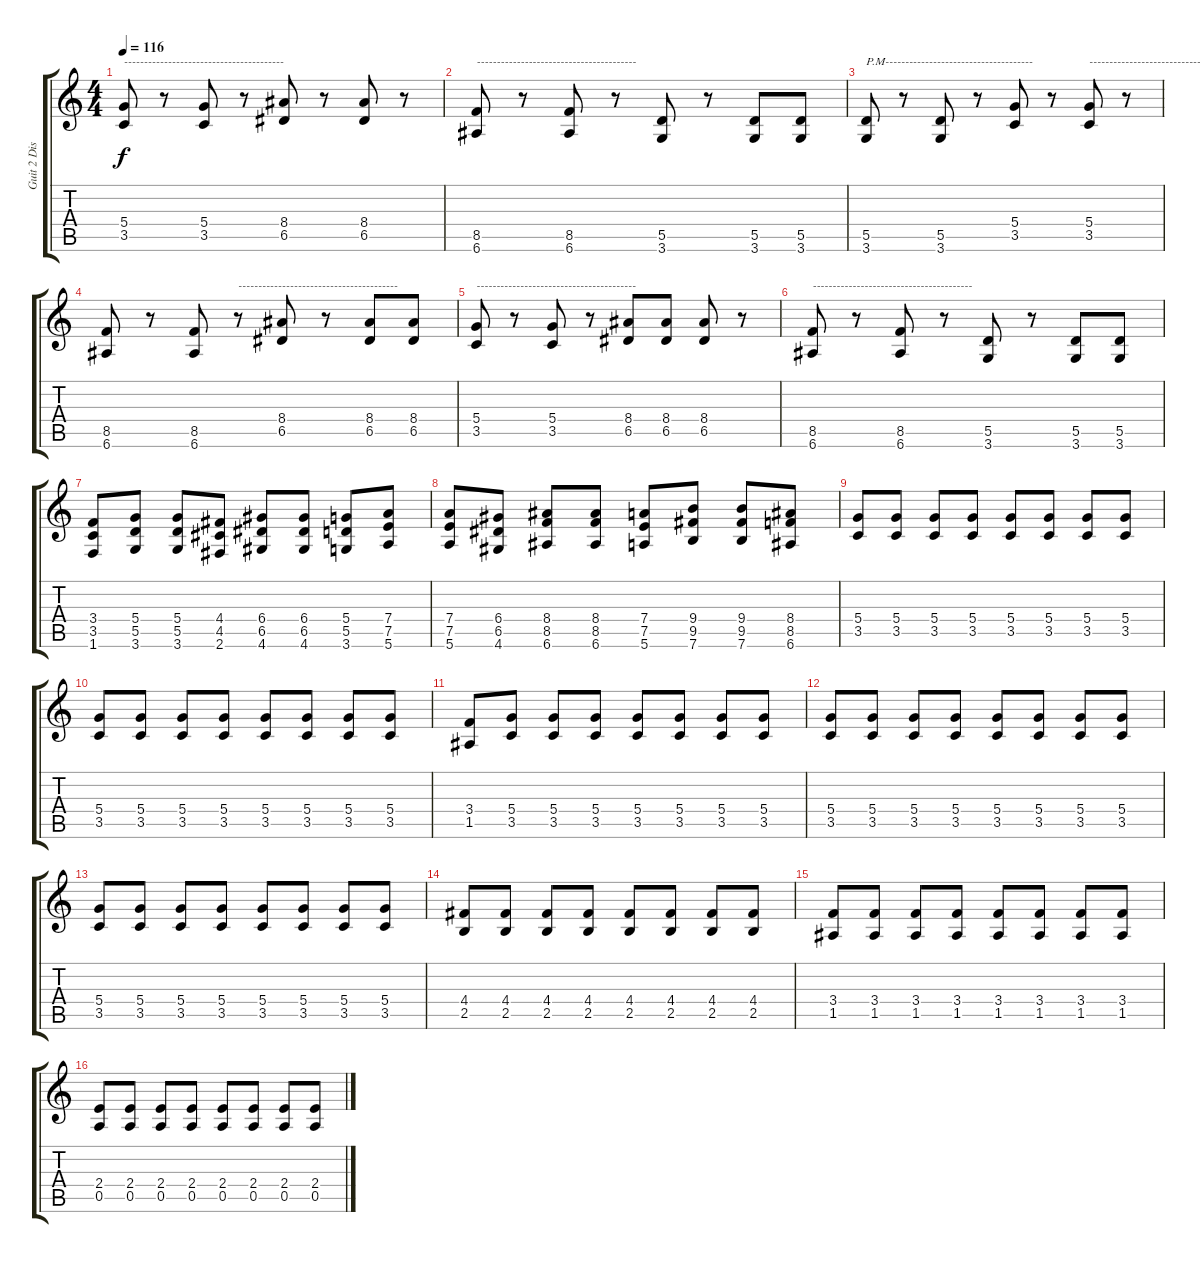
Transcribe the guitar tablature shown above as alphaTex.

\track ("Guit 2 Dist" "Guit 2 Dis") {instrument distortionguitar}
\staff {score tabs}
\tuning (E4 B3 G3 D3 A2 E2) {hide}
\ts (4 4)
\tempo 116
\clef g2
\ks c
(5.4 3.5).8{txt "----------------------------------------" dy f} r.8 (5.4 3.5).8 r.8 (8.4 6.5).8 r.8 (8.4 6.5).8 r.8 |
(8.5 6.6).8{txt "----------------------------------------"} r.8 (8.5 6.6).8 r.8 (5.5 3.6).8 r.8 (5.5 3.6).8 (5.5 3.6).8 |
(5.5 3.6).8{txt "P.M-------------------------------------"} r.8 (5.5 3.6).8 r.8 (5.4 3.5).8 r.8 (5.4 3.5).8{txt "----------------------------------------"} r.8 |
(8.5 6.6).8 r.8 (8.5 6.6).8 r.8{txt "----------------------------------------"} (8.4 6.5).8 r.8 (8.4 6.5).8 (8.4 6.5).8 |
(5.4 3.5).8{txt "----------------------------------------"} r.8 (5.4 3.5).8 r.8 (8.4 6.5).8 (8.4 6.5).8 (8.4 6.5).8 r.8 |
(8.5 6.6).8{txt "----------------------------------------"} r.8 (8.5 6.6).8 r.8 (5.5 3.6).8 r.8 (5.5 3.6).8 (5.5 3.6).8 |
(3.4 3.5 1.6).8 (5.4 5.5 3.6).8 (5.4 5.5 3.6).8 (4.4 4.5 2.6).8 (6.4 6.5 4.6).8 (6.4 6.5 4.6).8 (5.4 5.5 3.6).8 (7.4 7.5 5.6).8 |
(7.4 7.5 5.6).8 (6.4 6.5 4.6).8 (8.4 8.5 6.6).8 (8.4 8.5 6.6).8 (7.4 7.5 5.6).8 (9.4 9.5 7.6).8 (9.4 9.5 7.6).8 (8.4 8.5 6.6).8 |
(5.4 3.5).8 (5.4 3.5).8 (5.4 3.5).8 (5.4 3.5).8 (5.4 3.5).8 (5.4 3.5).8 (5.4 3.5).8 (5.4 3.5).8 |
(5.4 3.5).8 (5.4 3.5).8 (5.4 3.5).8 (5.4 3.5).8 (5.4 3.5).8 (5.4 3.5).8 (5.4 3.5).8 (5.4 3.5).8 |
(3.4 1.5).8 (5.4 3.5).8 (5.4 3.5).8 (5.4 3.5).8 (5.4 3.5).8 (5.4 3.5).8 (5.4 3.5).8 (5.4 3.5).8 |
(5.4 3.5).8 (5.4 3.5).8 (5.4 3.5).8 (5.4 3.5).8 (5.4 3.5).8 (5.4 3.5).8 (5.4 3.5).8 (5.4 3.5).8 |
(5.4 3.5).8 (5.4 3.5).8 (5.4 3.5).8 (5.4 3.5).8 (5.4 3.5).8 (5.4 3.5).8 (5.4 3.5).8 (5.4 3.5).8 |
(4.4 2.5).8 (4.4 2.5).8 (4.4 2.5).8 (4.4 2.5).8 (4.4 2.5).8 (4.4 2.5).8 (4.4 2.5).8 (4.4 2.5).8 |
(3.4 1.5).8 (3.4 1.5).8 (3.4 1.5).8 (3.4 1.5).8 (3.4 1.5).8 (3.4 1.5).8 (3.4 1.5).8 (3.4 1.5).8 |
(2.4 0.5).8 (2.4 0.5).8 (2.4 0.5).8 (2.4 0.5).8 (2.4 0.5).8 (2.4 0.5).8 (2.4 0.5).8 (2.4 0.5).8
